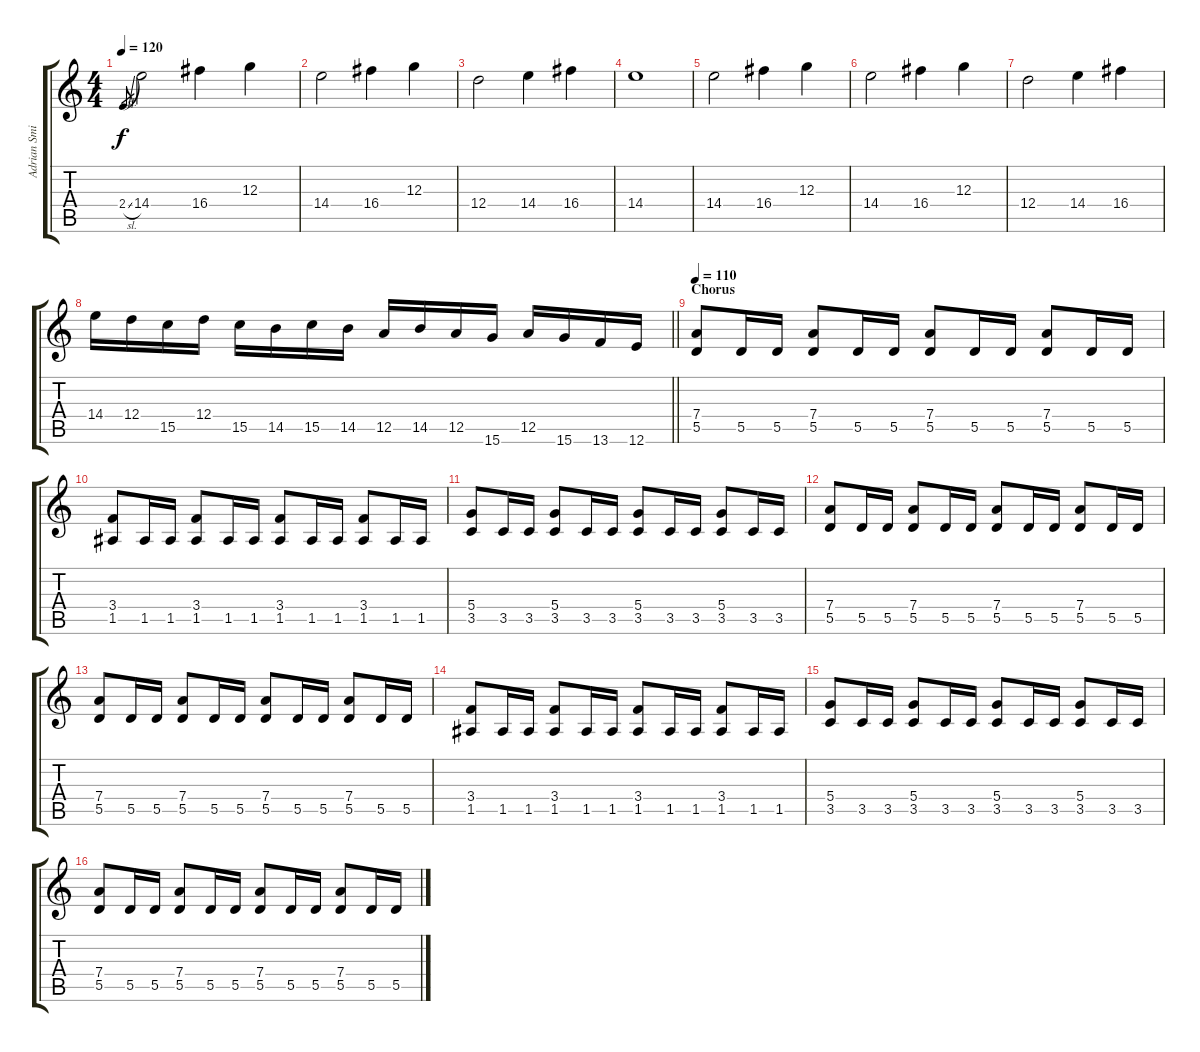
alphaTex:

\track ("Adrian Smith" "Adrian Smi") {instrument distortionguitar}
\staff {score tabs}
\tuning (E4 B3 G3 D3 A2 E2) {hide}
\ts (4 4)
\tempo 120
\clef g2
\ks c
2.4{sl}.8{gr dy f} 14.4.2 16.4.4 12.3.4 |
14.4.2 16.4.4 12.3.4 |
12.4.2 14.4.4 16.4.4 |
14.4.1 |
14.4.2 16.4.4 12.3.4 |
14.4.2 16.4.4 12.3.4 |
12.4.2 14.4.4 16.4.4 |
\barLineRight lightlight
14.4.16 12.4.16 15.5.16 12.4.16 15.5.16 14.5.16 15.5.16 14.5.16 12.5.16 14.5.16 12.5.16 15.6.16 12.5.16 15.6.16 13.6.16 12.6.16 |
\section ("" "Chorus")
\tempo 110
(7.4 5.5).8 5.5.16 5.5.16 (7.4 5.5).8 5.5.16 5.5.16 (7.4 5.5).8 5.5.16 5.5.16 (7.4 5.5).8 5.5.16 5.5.16 |
(3.4 1.5).8 1.5.16 1.5.16 (3.4 1.5).8 1.5.16 1.5.16 (3.4 1.5).8 1.5.16 1.5.16 (3.4 1.5).8 1.5.16 1.5.16 |
(5.4 3.5).8 3.5.16 3.5.16 (5.4 3.5).8 3.5.16 3.5.16 (5.4 3.5).8 3.5.16 3.5.16 (5.4 3.5).8 3.5.16 3.5.16 |
(7.4 5.5).8 5.5.16 5.5.16 (7.4 5.5).8 5.5.16 5.5.16 (7.4 5.5).8 5.5.16 5.5.16 (7.4 5.5).8 5.5.16 5.5.16 |
(7.4 5.5).8 5.5.16 5.5.16 (7.4 5.5).8 5.5.16 5.5.16 (7.4 5.5).8 5.5.16 5.5.16 (7.4 5.5).8 5.5.16 5.5.16 |
(3.4 1.5).8 1.5.16 1.5.16 (3.4 1.5).8 1.5.16 1.5.16 (3.4 1.5).8 1.5.16 1.5.16 (3.4 1.5).8 1.5.16 1.5.16 |
(5.4 3.5).8 3.5.16 3.5.16 (5.4 3.5).8 3.5.16 3.5.16 (5.4 3.5).8 3.5.16 3.5.16 (5.4 3.5).8 3.5.16 3.5.16 |
(7.4 5.5).8 5.5.16 5.5.16 (7.4 5.5).8 5.5.16 5.5.16 (7.4 5.5).8 5.5.16 5.5.16 (7.4 5.5).8 5.5.16 5.5.16
